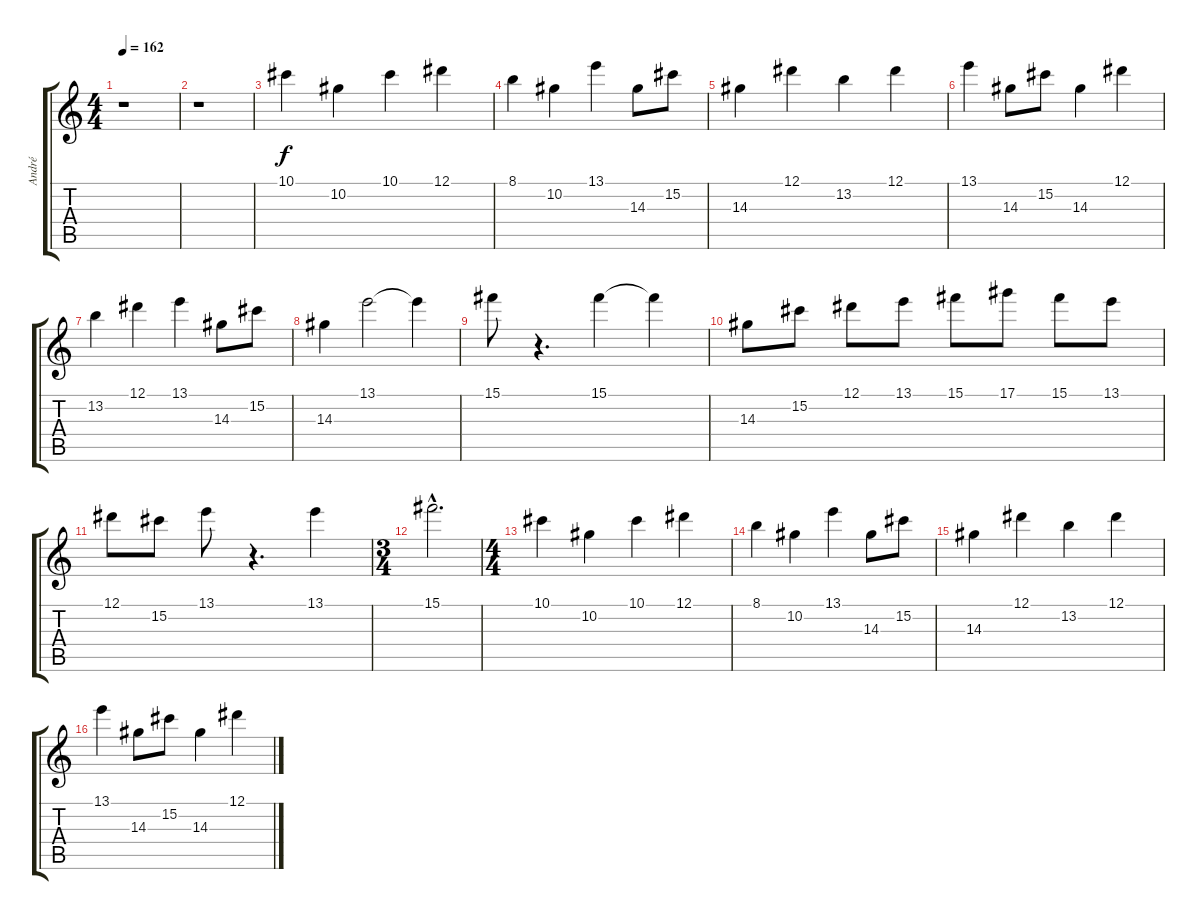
\track ("André" "André") {instrument acousticguitarsteel}
\staff {score tabs}
\tuning (Eb4 Bb3 Gb3 Db3 Ab2 Eb2) {hide}
\ts (4 4)
\tempo 162
\clef g2
\ks c
r.1{dy f} |
r.1 |
10.1.4 10.2.4 10.1.4 12.1.4 |
8.1.4 10.2.4 13.1.4 14.3.8 15.2.8 |
14.3.4 12.1.4 13.2.4 12.1.4 |
13.1.4 14.3.8 15.2.8 14.3.4 12.1.4 |
13.2.4 12.1.4 13.1.4 14.3.8 15.2.8 |
14.3.4 13.1.2 13.1{t}.4 |
15.1.8 r.4{d} 15.1.4 15.1{t}.4 |
14.3.8 15.2.8 12.1.8 13.1.8 15.1.8 17.1.8 15.1.8 13.1.8 |
12.1.8 15.2.8 13.1.8 r.4{d} 13.1.4 |
\ts (3 4)
15.1{hac}.2{d} |
\ts (4 4)
10.1.4 10.2.4 10.1.4 12.1.4 |
8.1.4 10.2.4 13.1.4 14.3.8 15.2.8 |
14.3.4 12.1.4 13.2.4 12.1.4 |
13.1.4 14.3.8 15.2.8 14.3.4 12.1.4
